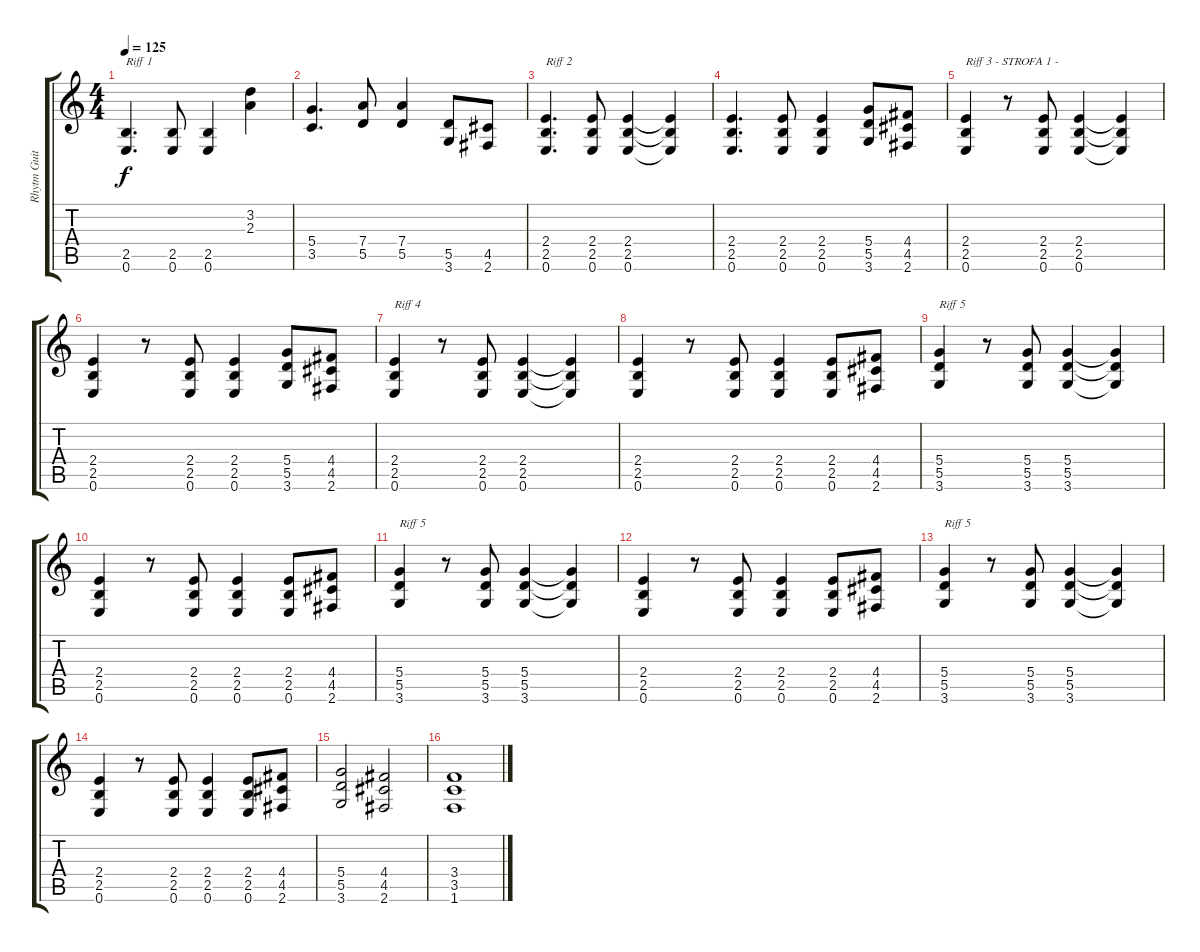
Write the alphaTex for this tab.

\track ("Rhytm Guitar" "Rhytm Guit") {instrument distortionguitar}
\staff {score tabs}
\tuning (E4 B3 G3 D3 A2 E2) {hide}
\ts (4 4)
\tempo 125
\tempo 100
\tempo 125
\clef g2
\ks c
(2.5 0.6).4{d txt "Riff 1" dy f instrument distortionguitar} (2.5 0.6).8 (2.5 0.6).4 (3.2 2.3).4 |
(5.4 3.5).4{d} (7.4 5.5).8 (7.4 5.5).4 (5.5 3.6).8 (4.5 2.6).8 |
(2.4 2.5 0.6).4{d txt "Riff 2"} (2.4 2.5 0.6).8 (2.4 2.5 0.6).4 (2.4{t} 2.5{t} 0.6{t}).4 |
(2.4 2.5 0.6).4{d} (2.4 2.5 0.6).8 (2.4 2.5 0.6).4 (5.4 5.5 3.6).8 (4.4 4.5 2.6).8 |
(2.4 2.5 0.6).4{txt "Riff 3 - STROFA 1 -"} r.8 (2.4 2.5 0.6).8 (2.4 2.5 0.6).4 (2.4{t} 2.5{t} 0.6{t}).4 |
(2.4 2.5 0.6).4 r.8 (2.4 2.5 0.6).8 (2.4 2.5 0.6).4 (5.4 5.5 3.6).8 (4.4 4.5 2.6).8 |
(2.4 2.5 0.6).4{txt "Riff 4"} r.8 (2.4 2.5 0.6).8 (2.4 2.5 0.6).4 (2.4{t} 2.5{t} 0.6{t}).4 |
(2.4 2.5 0.6).4 r.8 (2.4 2.5 0.6).8 (2.4 2.5 0.6).4 (2.4 2.5 0.6).8 (4.4 4.5 2.6).8 |
(5.4 5.5 3.6).4{txt "Riff 5"} r.8 (5.4 5.5 3.6).8 (5.4 5.5 3.6).4 (5.4{t} 5.5{t} 3.6{t}).4 |
(2.4 2.5 0.6).4 r.8 (2.4 2.5 0.6).8 (2.4 2.5 0.6).4 (2.4 2.5 0.6).8 (4.4 4.5 2.6).8 |
(5.4 5.5 3.6).4{txt "Riff 5"} r.8 (5.4 5.5 3.6).8 (5.4 5.5 3.6).4 (5.4{t} 5.5{t} 3.6{t}).4 |
(2.4 2.5 0.6).4 r.8 (2.4 2.5 0.6).8 (2.4 2.5 0.6).4 (2.4 2.5 0.6).8 (4.4 4.5 2.6).8 |
(5.4 5.5 3.6).4{txt "Riff 5"} r.8 (5.4 5.5 3.6).8 (5.4 5.5 3.6).4 (5.4{t} 5.5{t} 3.6{t}).4 |
(2.4 2.5 0.6).4 r.8 (2.4 2.5 0.6).8 (2.4 2.5 0.6).4 (2.4 2.5 0.6).8 (4.4 4.5 2.6).8 |
(5.4 5.5 3.6).2 (4.4 4.5 2.6).2 |
(3.4 3.5 1.6).1
